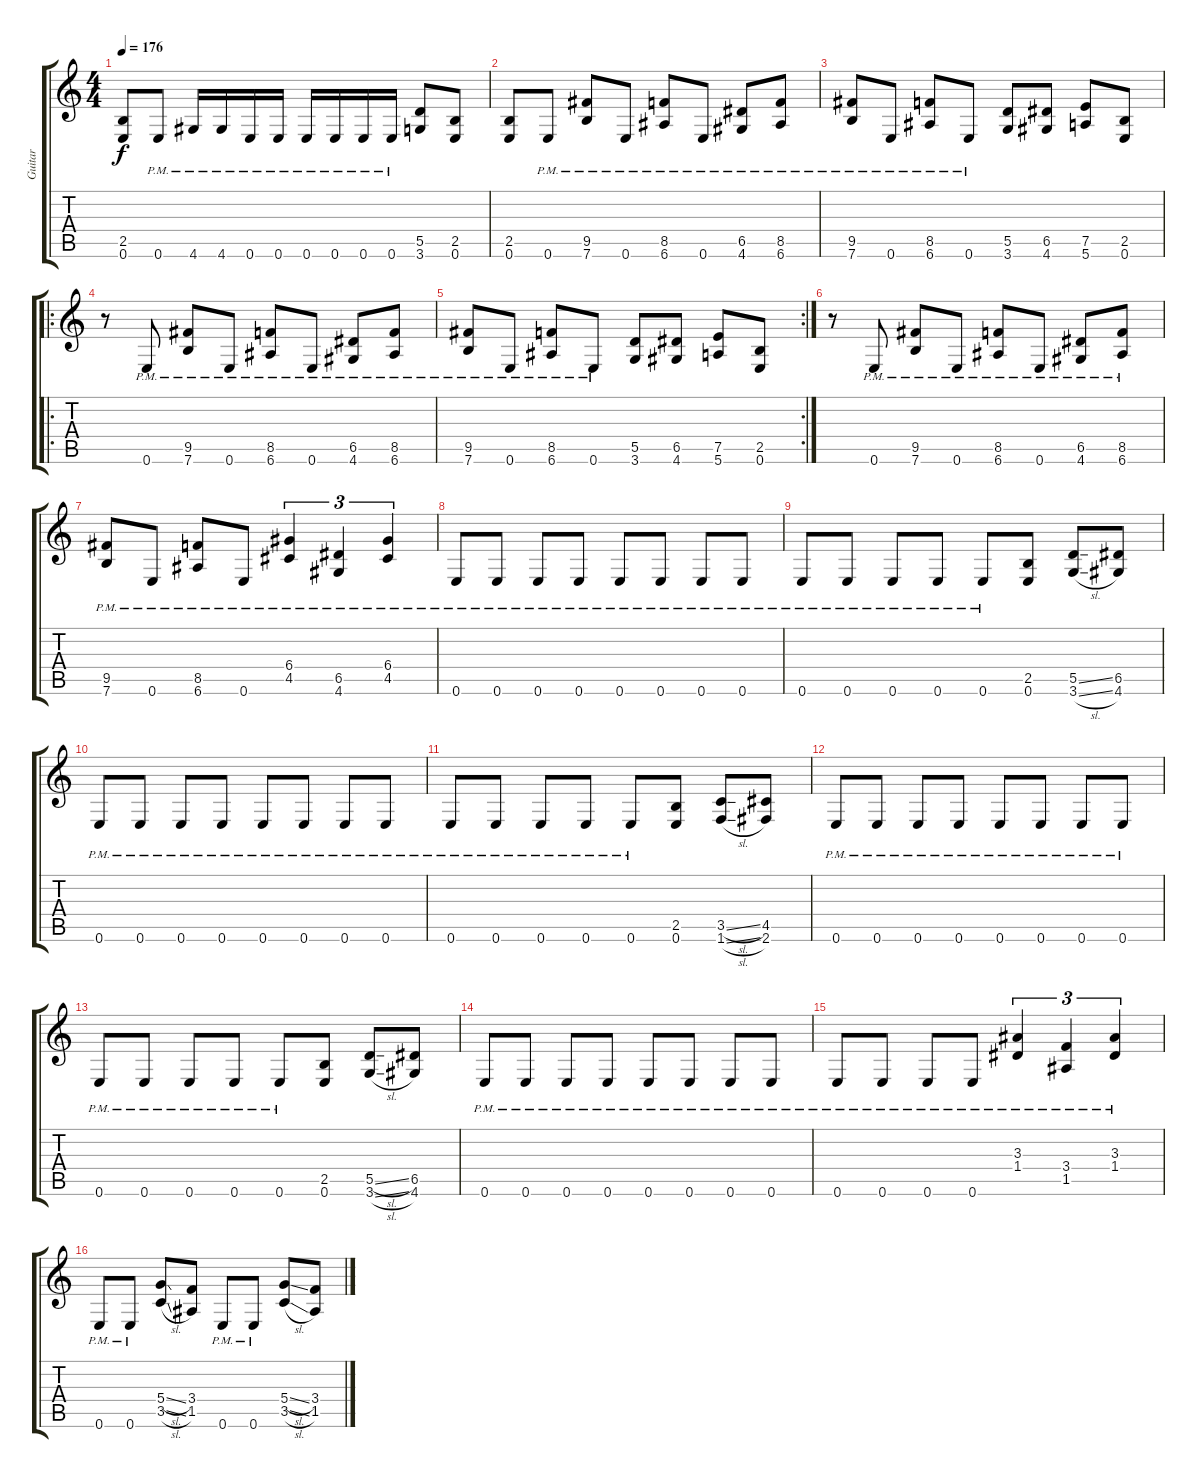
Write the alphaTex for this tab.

\track ("Guitar" "Guitar") {instrument distortionguitar}
\staff {score tabs}
\tuning (E4 B3 G3 D3 A2 E2) {hide}
\ts (4 4)
\tempo 176
\clef g2
\ks c
(2.5 0.6).8{dy f} 0.6{pm}.8 4.6{pm}.16 4.6{pm}.16 0.6{pm}.16 0.6{pm}.16 0.6{pm}.16 0.6{pm}.16 0.6{pm}.16 0.6{pm}.16 (5.5 3.6).8 (2.5 0.6).8 |
(2.5 0.6).8 0.6{pm}.8 (9.5 7.6{pm}).8 0.6{pm}.8 (8.5 6.6{pm}).8 0.6{pm}.8 (6.5 4.6{pm}).8 (8.5 6.6{pm}).8 |
(9.5 7.6{pm}).8 0.6{pm}.8 (8.5 6.6{pm}).8 0.6{pm}.8 (5.5 3.6).8 (6.5 4.6).8 (7.5 5.6).8 (2.5 0.6).8 |
\ro
r.8 0.6{pm}.8 (9.5{pm} 7.6{pm}).8 0.6{pm}.8 (8.5{pm} 6.6{pm}).8 0.6{pm}.8 (6.5{pm} 4.6{pm}).8 (8.5{pm} 6.6{pm}).8 |
\rc 2
(9.5{pm} 7.6{pm}).8 0.6{pm}.8 (8.5{pm} 6.6{pm}).8 0.6{pm}.8 (5.5 3.6).8 (6.5 4.6).8 (7.5 5.6).8 (2.5 0.6).8 |
r.8 0.6{pm}.8 (9.5{pm} 7.6{pm}).8 0.6{pm}.8 (8.5{pm} 6.6{pm}).8 0.6{pm}.8 (6.5{pm} 4.6{pm}).8 (8.5{pm} 6.6{pm}).8 |
(9.5{pm} 7.6{pm}).8 0.6{pm}.8 (8.5{pm} 6.6{pm}).8 0.6{pm}.8 (6.4{pm} 4.5{pm}).4{tu (3 2)} (6.5{pm} 4.6{pm}).4{tu (3 2)} (6.4{pm} 4.5{pm}).4{tu (3 2)} |
0.6{pm}.8 0.6{pm}.8 0.6{pm}.8 0.6{pm}.8 0.6{pm}.8 0.6{pm}.8 0.6{pm}.8 0.6{pm}.8 |
0.6{pm}.8 0.6{pm}.8 0.6{pm}.8 0.6{pm}.8 0.6{pm}.8 (2.5 0.6).8 (5.5{ss} 3.6{sl}).8 (6.5 4.6).8 |
0.6{pm}.8 0.6{pm}.8 0.6{pm}.8 0.6{pm}.8 0.6{pm}.8 0.6{pm}.8 0.6{pm}.8 0.6{pm}.8 |
0.6{pm}.8 0.6{pm}.8 0.6{pm}.8 0.6{pm}.8 0.6{pm}.8 (2.5 0.6).8 (3.5{sl} 1.6{sl}).8 (4.5 2.6).8 |
0.6{pm}.8 0.6{pm}.8 0.6{pm}.8 0.6{pm}.8 0.6{pm}.8 0.6{pm}.8 0.6{pm}.8 0.6{pm}.8 |
0.6{pm}.8 0.6{pm}.8 0.6{pm}.8 0.6{pm}.8 0.6{pm}.8 (2.5 0.6).8 (5.5{sl} 3.6{sl}).8 (6.5 4.6).8 |
0.6{pm}.8 0.6{pm}.8 0.6{pm}.8 0.6{pm}.8 0.6{pm}.8 0.6{pm}.8 0.6{pm}.8 0.6{pm}.8 |
0.6{pm}.8 0.6{pm}.8 0.6{pm}.8 0.6{pm}.8 (3.3{pm} 1.4{pm}).4{tu (3 2)} (3.4{pm} 1.5{pm}).4{tu (3 2)} (3.3{pm} 1.4{pm}).4{tu (3 2)} |
0.6{pm}.8 0.6{pm}.8 (5.4{sl} 3.5{sl}).8 (3.4 1.5).8 0.6{pm}.8 0.6{pm}.8 (5.4{sl} 3.5{sl}).8 (3.4 1.5).8
